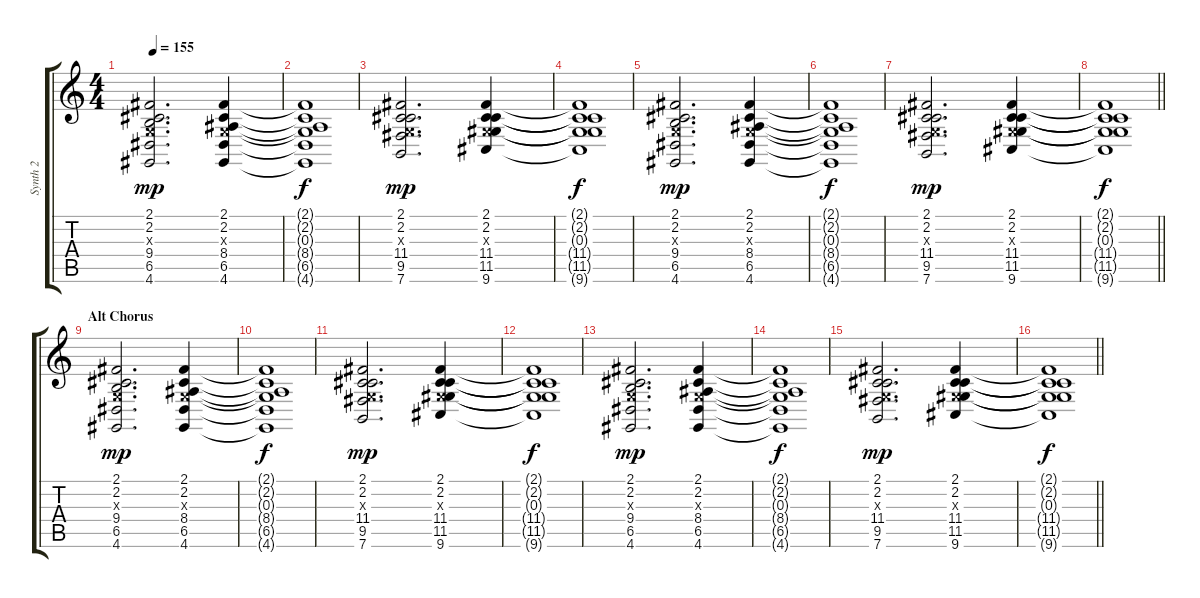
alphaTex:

\track ("Synth 2" "Synth 2") {instrument stringensemble1}
\staff {score tabs}
\tuning (E4 B3 G3 D3 A2 E2) {hide}
\ts (4 4)
\section ("" "")
\tempo 155
\clef g2
\ks c
(2.1 2.2 0.3{x} 9.4 6.5 4.6).2{d dy mp} (2.1 2.2 0.3{x} 8.4 6.5 4.6).4 |
(2.1{t} 2.2{t} 0.3{t} 8.4{t} 6.5{t} 4.6{t}).1{dy f} |
(2.1 2.2 0.3{x} 11.4 9.5 7.6).2{d dy mp} (2.1 2.2 0.3{x} 11.4 11.5 9.6).4 |
(2.1{t} 2.2{t} 0.3{t} 11.4{t} 11.5{t} 9.6{t}).1{dy f} |
(2.1 2.2 0.3{x} 9.4 6.5 4.6).2{d dy mp} (2.1 2.2 0.3{x} 8.4 6.5 4.6).4 |
(2.1{t} 2.2{t} 0.3{t} 8.4{t} 6.5{t} 4.6{t}).1{dy f} |
(2.1 2.2 0.3{x} 11.4 9.5 7.6).2{d dy mp} (2.1 2.2 0.3{x} 11.4 11.5 9.6).4 |
\barLineRight lightlight
(2.1{t} 2.2{t} 0.3{t} 11.4{t} 11.5{t} 9.6{t}).1{dy f} |
\section ("" "Alt Chorus")
(2.1 2.2 0.3{x} 9.4 6.5 4.6).2{d dy mp instrument stringensemble1} (2.1 2.2 0.3{x} 8.4 6.5 4.6).4 |
(2.1{t} 2.2{t} 0.3{t} 8.4{t} 6.5{t} 4.6{t}).1{dy f} |
(2.1 2.2 0.3{x} 11.4 9.5 7.6).2{d dy mp} (2.1 2.2 0.3{x} 11.4 11.5 9.6).4 |
(2.1{t} 2.2{t} 0.3{t} 11.4{t} 11.5{t} 9.6{t}).1{dy f} |
(2.1 2.2 0.3{x} 9.4 6.5 4.6).2{d dy mp} (2.1 2.2 0.3{x} 8.4 6.5 4.6).4 |
(2.1{t} 2.2{t} 0.3{t} 8.4{t} 6.5{t} 4.6{t}).1{dy f} |
(2.1 2.2 0.3{x} 11.4 9.5 7.6).2{d dy mp} (2.1 2.2 0.3{x} 11.4 11.5 9.6).4 |
\barLineRight lightlight
(2.1{t} 2.2{t} 0.3{t} 11.4{t} 11.5{t} 9.6{t}).1{dy f}
